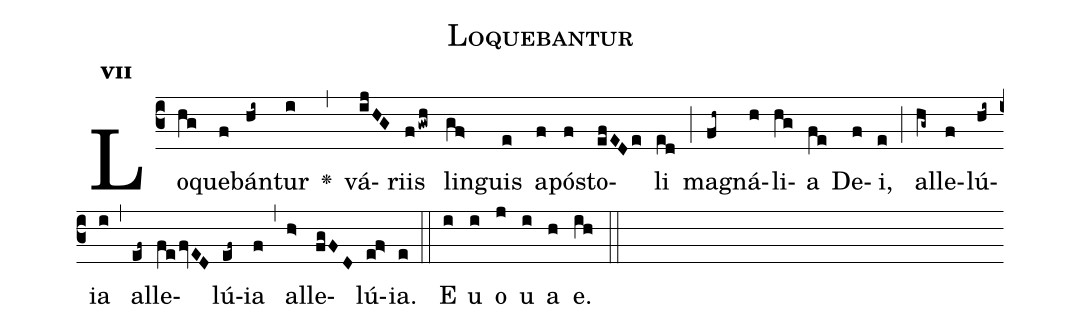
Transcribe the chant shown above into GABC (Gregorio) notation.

name:Loquebantur;
office-part:Antiphona;
mode:7;
%%
initial-style: 1;
name: Loquebantur
book: Antiphonae & Responsoria/Tomus II, p. 264;
occasion: Dominica Pentecostes;
office-part: Laudes Ant 3;
user-notes: ;
commentary: ;
annotation: 7c2;
centering-scheme: english;
fontsize: 12;
font: OFLSortsMillGoudy;
height: 11;
width: 4.5;
%%
(c3)Lo(hg)que(f)bán(hi~)tur(i) <v>\greheightstar</v>(,) vá(ijHG)riis(fgwh) lin(gf>)guis(e) a(f)pó(f)sto(efEDe)li(ed) (;) ma(fh~)gná(h)li(hg)a(fe) De(f)i,(e) (;) al(hg~)le(f)lú(hi~)ia(i) (,)  al(ef~)le(fe/fvED)lú(ef~)ia(f) (,)  al(h>)le(fgFD)lú(ef>)ia.(e) (::)
E(i) u(i) o(j) u(i) a(h) e.(ih) (::)
